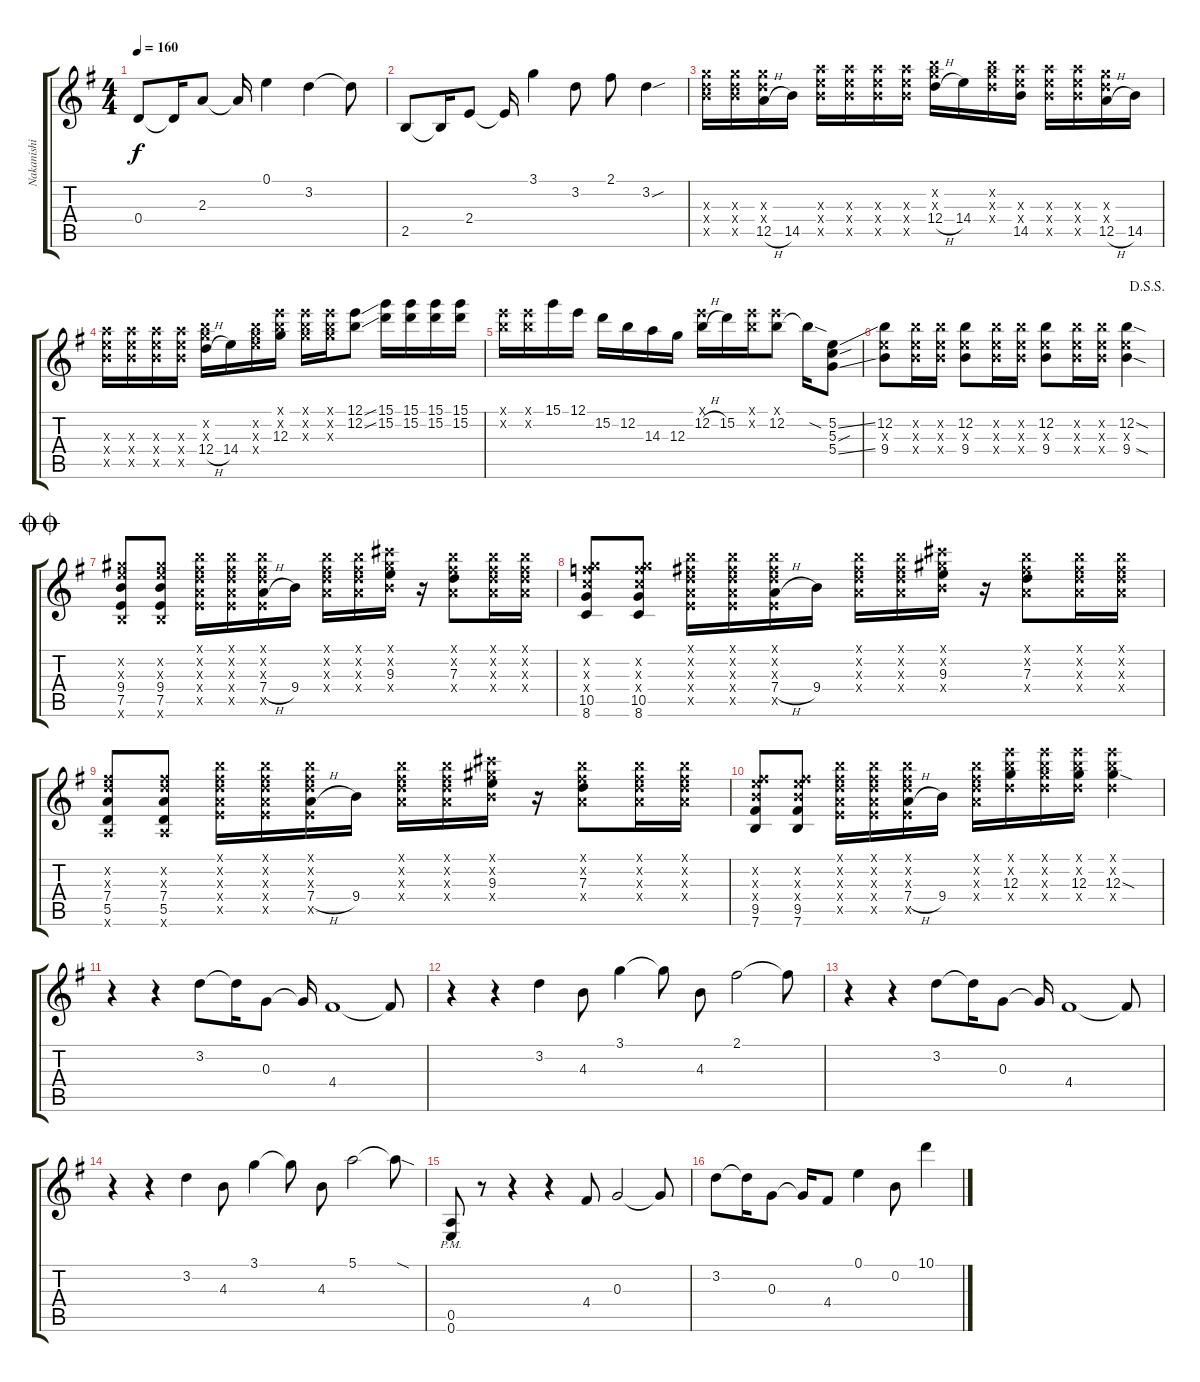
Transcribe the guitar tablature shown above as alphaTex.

\track ("Nakanishi" "Nakanishi") {instrument distortionguitar}
\staff {score tabs}
\tuning (E4 B3 G3 D3 A2 E2) {hide}
\ts (4 4)
\tempo 160
\clef g2
\ks g
0.4.8{dy f} 0.4{t}.16 2.3.8 2.3{t}.16 0.1.4 3.2.4 3.2{t}.8 |
2.5.8 2.5{t}.16 2.4.8 2.4{t}.16 3.1.4 3.2.8 2.1.8 3.2{sou}.4 |
(12.3{x} 12.4{x} 14.5{x}).16 (12.3{x} 12.4{x} 14.5{x}).16 (12.3{x} 12.4{x} 12.5{h}).16 14.5.16 (14.3{x} 14.4{x} 14.5{x}).16 (14.3{x} 14.4{x} 14.5{x}).16 (14.3{x} 14.4{x} 14.5{x}).16 (14.3{x} 14.4{x} 14.5{x}).16 (12.2{x} 12.3{x} 12.4{h}).16 14.4.16 (12.2{x} 12.3{x} 12.4{x}).16 (14.3{x} 14.4{x} 14.5).16 (14.3{x} 14.4{x} 14.5{x}).16 (14.3{x} 14.4{x} 14.5{x}).16 (12.3{x} 12.4{x} 12.5{h}).16 14.5.16 |
(14.3{x} 14.4{x} 14.5{x}).16 (14.3{x} 14.4{x} 14.5{x}).16 (14.3{x} 14.4{x} 14.5{x}).16 (14.3{x} 14.4{x} 14.5{x}).16 (12.2{x} 12.3{x} 12.4{h}).16 14.4.16 (12.2{x} 12.3{x} 14.4{x}).16 (12.1{x} 12.2{x} 12.3).16 (12.1{x} 12.2{x} 12.3{x}).16 (12.1{x} 12.2{x} 12.3{x}).16 (12.1{ss} 12.2{ss}).8 (15.1 15.2).16 (15.1 15.2).16 (15.1 15.2).16 (15.1 15.2).16 |
(12.1{x} 12.2{x}).16 (12.1{x} 12.2{x}).16 15.1.16 12.1.16 15.2.16 12.2.16 14.3.16 12.3.16 (12.1{x} 12.2{h}).16 15.2.16 (12.1{x} 12.2{x}).16 (12.1{x} 12.2).8 12.2{sod t}.16 (5.2{ss} 5.3{sou} 5.4{ss}).8 |
\jump dalsegnosegno
(12.2 9.3{x} 9.4).8 (12.2{x} 9.3{x} 9.4{x}).16 (12.2{x} 9.3{x} 9.4{x}).16 (12.2 9.3{x} 9.4).8 (12.2{x} 9.3{x} 9.4{x}).16 (12.2{x} 9.3{x} 9.4{x}).16 (12.2 9.3{x} 9.4).8 (12.2{x} 9.3{x} 9.4{x}).16 (12.2{x} 9.3{x} 9.4{x}).16 (12.2{sod} 9.3{x} 9.4{sod}).4 |
\jump doublecoda
(9.2{x} 9.3{x} 9.4 7.5 7.6{x}).8 (9.2{x} 9.3{x} 9.4 7.5 7.6{x}).8 (7.1{x} 7.2{x} 7.3{x} 7.4{x} 7.5{x}).16 (7.1{x} 7.2{x} 7.3{x} 7.4{x} 7.5{x}).16 (7.1{x} 7.2{x} 7.3{x} 7.4{h} 7.5{x}).16 9.4.16 (7.1{x} 7.2{x} 7.3{x} 7.4{x}).16 (7.1{x} 7.2{x} 7.3{x} 7.4{x}).16 (9.1{x} 9.2{x} 9.3 9.4{x}).16 r.16 (7.1{x} 7.2{x} 7.3 7.4{x}).8 (7.1{x} 7.2{x} 7.3{x} 7.4{x}).16 (7.1{x} 7.2{x} 7.3{x} 7.4{x}).16 |
(8.2{x} 10.3{x} 10.4{x} 10.5 8.6).8 (8.2{x} 10.3{x} 10.4{x} 10.5 8.6).8 (7.1{x} 7.2{x} 7.3{x} 7.4{x} 7.5{x}).16 (7.1{x} 7.2{x} 7.3{x} 7.4{x} 7.5{x}).16 (7.1{x} 7.2{x} 7.3{x} 7.4{h} 7.5{x}).16 9.4.16 (7.1{x} 7.2{x} 7.3{x} 7.4{x}).16 (7.1{x} 7.2{x} 7.3{x} 7.4{x}).16 (9.1{x} 9.2{x} 9.3 9.4{x}).16 r.16 (7.1{x} 7.2{x} 7.3 7.4{x}).8 (7.1{x} 7.2{x} 7.3{x} 7.4{x}).16 (7.1{x} 7.2{x} 7.3{x} 7.4{x}).16 |
(7.2{x} 7.3{x} 7.4 5.5 5.6{x}).8 (7.2{x} 7.3{x} 7.4 5.5 5.6{x}).8 (7.1{x} 7.2{x} 7.3{x} 7.4{x} 7.5{x}).16 (7.1{x} 7.2{x} 7.3{x} 7.4{x} 7.5{x}).16 (7.1{x} 7.2{x} 7.3{x} 7.4{h} 7.5{x}).16 9.4.16 (7.1{x} 7.2{x} 7.3{x} 7.4{x}).16 (7.1{x} 7.2{x} 7.3{x} 7.4{x}).16 (9.1{x} 9.2{x} 9.3 9.4{x}).16 r.16 (7.1{x} 7.2{x} 7.3 7.4{x}).8 (7.1{x} 7.2{x} 7.3{x} 7.4{x}).16 (7.1{x} 7.2{x} 7.3{x} 7.4{x}).16 |
(7.2{x} 9.3{x} 9.4{x} 9.5 7.6).8 (7.2{x} 9.3{x} 9.4{x} 9.5 7.6).8 (7.1{x} 7.2{x} 7.3{x} 7.4{x} 7.5{x}).16 (7.1{x} 7.2{x} 7.3{x} 7.4{x} 7.5{x}).16 (7.1{x} 7.2{x} 7.3{x} 7.4{h} 7.5{x}).16 9.4.16 (7.1{x} 7.2{x} 7.3{x} 7.4{x}).16 (12.1{x} 12.2{x} 12.3 12.4{x}).16 (12.1{x} 12.2{x} 12.3{x} 12.4{x}).16 (12.1{x} 12.2{x} 12.3 12.4{x}).16 (12.1{x} 12.2{x} 12.3{sod} 12.4{x}).4 |
r.4 r.4 3.2.8 3.2{t}.16 0.3.8 0.3{t}.16 4.4.1 4.4{t}.8 |
r.4 r.4 3.2.4 4.3.8 3.1.4 3.1{t}.8 4.3.8 2.1.2 2.1{t}.8 |
r.4 r.4 3.2.8 3.2{t}.16 0.3.8 0.3{t}.16 4.4.1 4.4{t}.8 |
r.4 r.4 3.2.4 4.3.8 3.1.4 3.1{t}.8 4.3.8 5.1.2 5.1{sod t}.8 |
(0.5{pm} 0.6{pm}).8 r.8 r.4 r.4 4.4.8 0.3.2 0.3{t}.8 |
3.2.8 3.2{t}.16 0.3.8 0.3{t}.16 4.4.8 0.1.4 0.2.8 10.1.4
